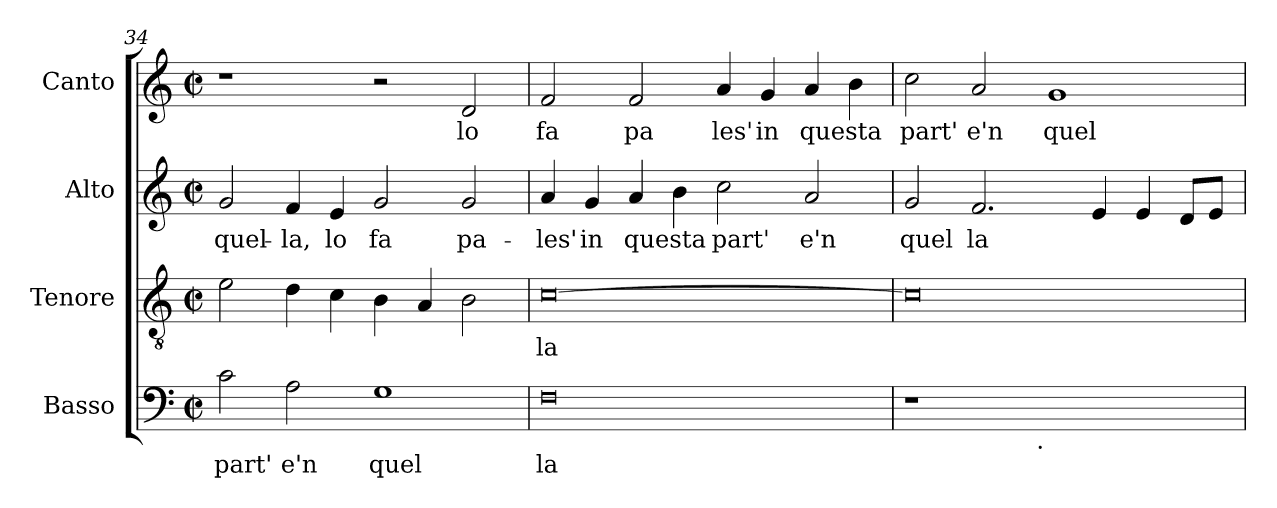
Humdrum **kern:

**kern	**text	**kern	**text	**kern	**text	**kern	**text
*part4	*part4	*part3	*part3	*part2	*part2	*part1	*part1
*staff4	*staff4	*staff3	*staff3	*staff2	*staff2	*staff1	*staff1
*I"Basso	*	*I"Tenore	*	*I"Alto	*	*I"Canto	*
*clefF4	*	*clefGv2	*	*clefG2	*	*clefG2	*
*k[]	*	*k[]	*	*k[]	*	*k[]	*
*C:	*	*C:	*	*C:	*	*C:	*
*M2/2	*	*M2/2	*	*M2/2	*	*M2/2	*
*met(c|)	*	*met(c|)	*	*met(c|)	*	*met(c|)	*
=34	=34	=34	=34	=34	=34	=34	=34
!	!LO:LY:b:cj	!	!LO:LY:b:cj	!	!LO:LY:b:cj	!	!
2c\	part'	2e\	.	2g/	quel-	1r	.
!	!LO:LY:b:cj	!	!LO:LY:b:cj	!	!LO:LY:b:cj	!	!
2A\	e'n	4d\	.	4f/	-la,	.	.
!	!	!	!LO:LY:b:cj	!	!LO:LY:b:cj	!	!
.	.	4c\	.	4e/	lo	.	.
!	!LO:LY:b:cj	!	!LO:LY:b:cj	!	!LO:LY:b:cj	!	!
1G	quel	4B\	.	2g/	fa	2r	.
!	!	!	!LO:LY:b:cj	!	!	!	!
.	.	4A/	.	.	.	.	.
!	!	!	!LO:LY:b:cj	!	!LO:LY:b:cj	!	!LO:LY:b:cj
.	.	2B\	.	2g/	pa-	2d/	lo
!!LO:PB:g=z
=35	=35	=35	=35	=35	=35	=35	=35
!	!LO:LY:b:cj	!	!LO:LY:b:cj	!	!LO:LY:b:cj	!	!LO:LY:b:cj
0F	la	[>0c	la	4a/	-les'	2f/	fa
!	!	!	!	!	!LO:LY:b:cj	!	!
.	.	.	.	4g/	in	.	.
!	!	!	!	!	!LO:LY:b:cj	!	!LO:LY:b:cj
.	.	.	.	4a/	questa	2f/	pa
!	!	!	!	!	!LO:LY:b:cj	!	!
.	.	.	.	4b\	.	.	.
!	!	!	!	!	!LO:LY:b:cj	!	!LO:LY:b:cj
.	.	.	.	2cc\	part'	4a/	les'
!	!	!	!	!	!	!	!LO:LY:b:cj
.	.	.	.	.	.	4g/	in
!	!	!	!	!	!LO:LY:b:cj	!	!LO:LY:b:cj
.	.	.	.	2a/	e'n	4a/	questa
!	!	!	!	!	!	!	!LO:LY:b:cj
.	.	.	.	.	.	4b\	.
=36	=36	=36	=36	=36	=36	=36	=36
!	!	!	!LO:LY:b:cj	!	!LO:LY:b:cj	!	!LO:LY:b:cj
*^	*	*	*	*	*	*	*
1r	2ryy	.	0c]	.	2g/	quel	2cc\	part'
!	!	!	!	!	!	!LO:LY:b:cj	!	!LO:LY:b:cj
.	4...ryy	.	.	.	2.f/	la	2a/	e'n
!	!LO:TX:b:t=.	!	!	!	!	!	!	!
.	1ryy	.	.	.	.	.	.	.
!	!	!	!	!	!	!	!	!LO:LY:b:cj
1ryy	.	.	.	.	.	.	1g	quel
!	!	!	!	!	!	!LO:LY:b:cj	!	!
.	.	.	.	.	4e/	.	.	.
!	!	!	!	!	!	!LO:LY:b:cj	!	!
.	.	.	.	.	4e/	.	.	.
!	!	!	!	!	!	!LO:LY:b:cj	!	!
.	.	.	.	.	8d/L	.	.	.
!	!	!	!	!	!	!LO:LY:b:cj	!	!
.	.	.	.	.	8e/J	.	.	.
.	32ryy	.	.	.	.	.	.	.
*v	*v	*	*	*	*	*	*	*
=	=	=	=	=	=	=	=
*-	*-	*-	*-	*-	*-	*-	*-
